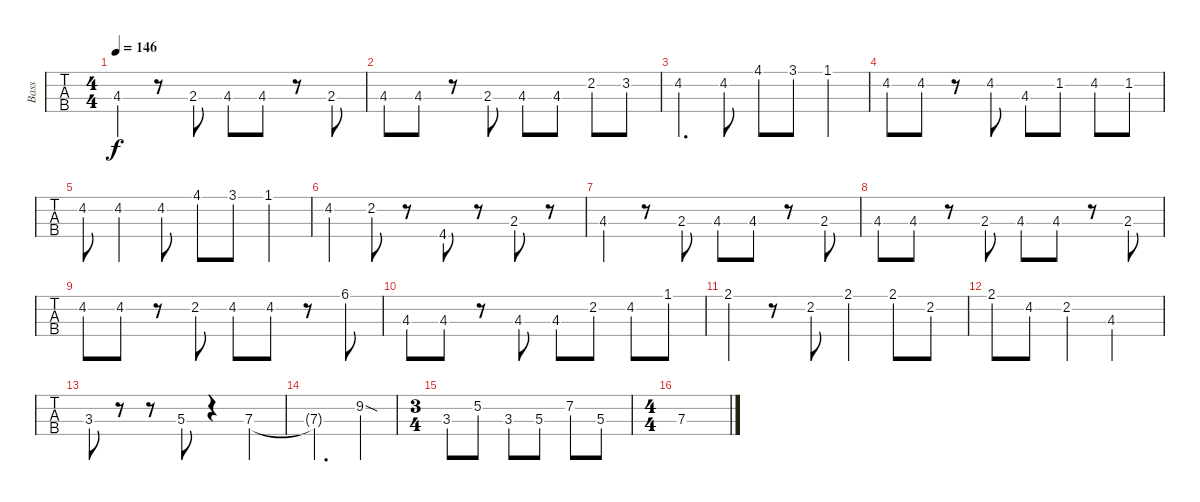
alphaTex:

\track ("Bass" "Bass") {instrument electricbassfinger}
\staff {tabs}
\tuning (G2 D2 A1 E1) {hide}
\ts (4 4)
\tempo 146
\clef f4
\ks e
4.3.4{dy f} r.8 2.3.8 4.3.8 4.3.8 r.8 2.3.8 |
4.3.8 4.3.8 r.8 2.3.8 4.3.8 4.3.8 2.2.8 3.2.8 |
4.2.4{d} 4.2.8 4.1.8 3.1.8 1.1.4 |
4.2.8 4.2.8 r.8 4.2.8 4.3.8 1.2.8 4.2.8 1.2.8 |
4.2.8 4.2.4 4.2.8 4.1.8 3.1.8 1.1.4 |
4.2.4 2.2.8 r.8 4.4.8 r.8 2.3.8 r.8 |
4.3.4 r.8 2.3.8 4.3.8 4.3.8 r.8 2.3.8 |
4.3.8 4.3.8 r.8 2.3.8 4.3.8 4.3.8 r.8 2.3.8 |
4.2.8 4.2.8 r.8 2.2.8 4.2.8 4.2.8 r.8 6.1.8 |
4.3.8 4.3.8 r.8 4.3.8 4.3.8 2.2.8 4.2.8 1.1.8 |
2.1.4 r.8 2.2.8 2.1.4 2.1.8 2.2.8 |
2.1.8 4.2.8 2.2.4 4.3.2 |
3.3.8 r.8 r.8 5.3.8 r.4 7.3.4 |
7.3{t}.2{d} 9.2{sod}.4 |
\ts (3 4)
3.3.8 5.2.8 3.3.8 5.3.8 7.2.8 5.3.8 |
\ts (4 4)
7.3.1
